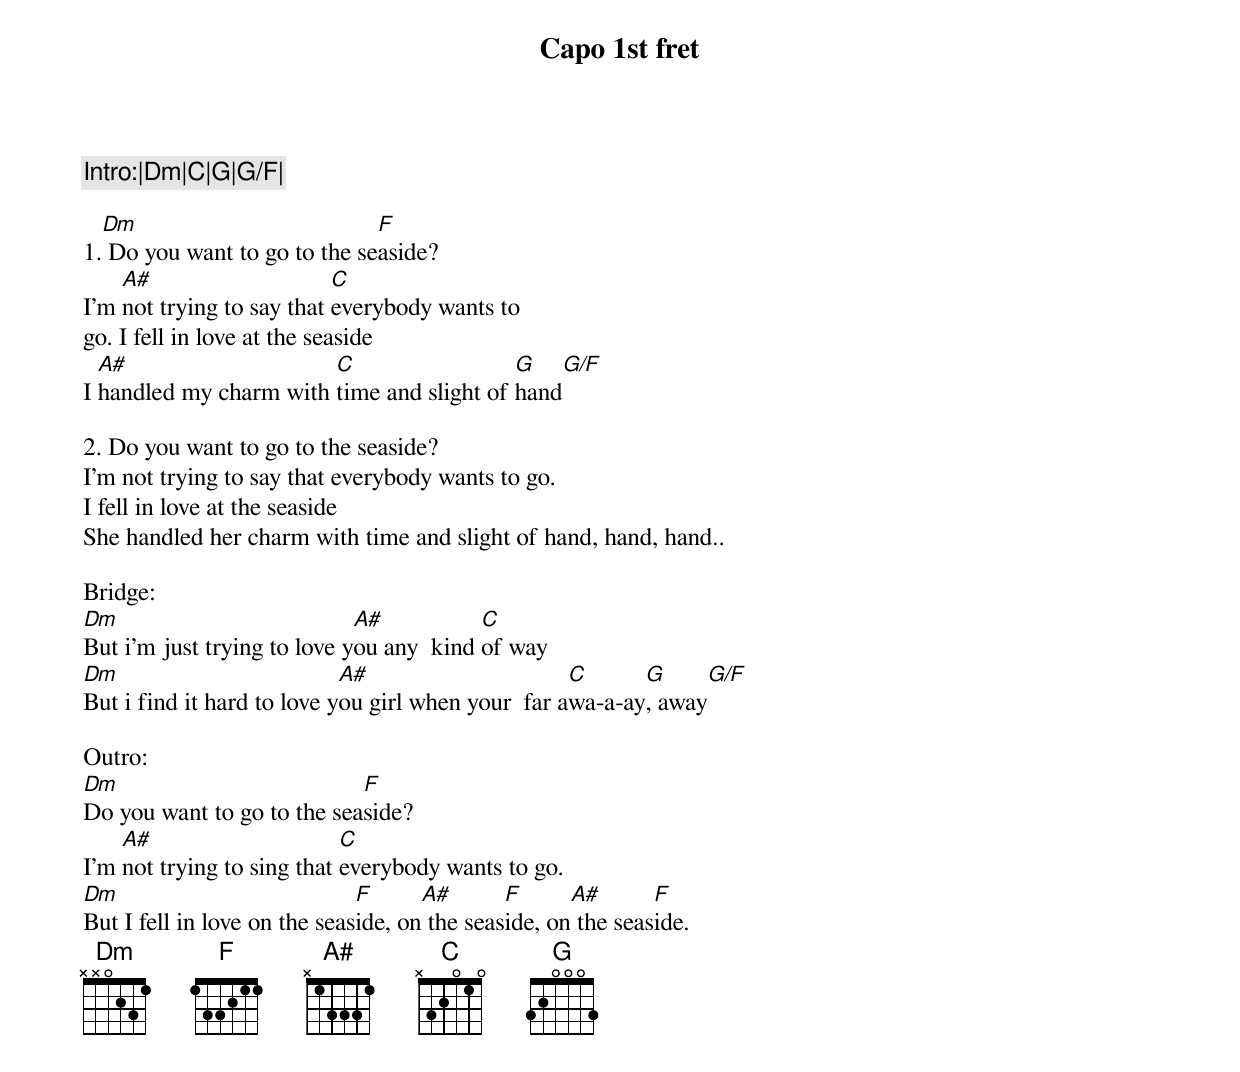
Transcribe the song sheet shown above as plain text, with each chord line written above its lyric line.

Capo 1st fret

Intro:|Dm|C|G|G/F|

  Dm                          F
1. Do you want to go to the seaside?
    A#                     C
I'm not trying to say that everybody wants to
go. I fell in love at the seaside
  A#                    C                  G         G/F
I handled my charm with time and slight of hand

2. Do you want to go to the seaside?
I'm not trying to say that everybody wants to go.
I fell in love at the seaside
She handled her charm with time and slight of hand, hand, hand..

Bridge:
Dm                           A#           C
But i'm just trying to love you any  kind of way
Dm                          A#                      C      G            G/F
But i find it hard to love you girl when your  far awa-a-ay, away

Outro:
Dm                          F
Do you want to go to the seaside?
    A#                      C
I'm not trying to sing that everybody wants to go.
Dm                            F      A#       F      A#       F
But I fell in love on the seaside, on the seaside, on the seaside.
